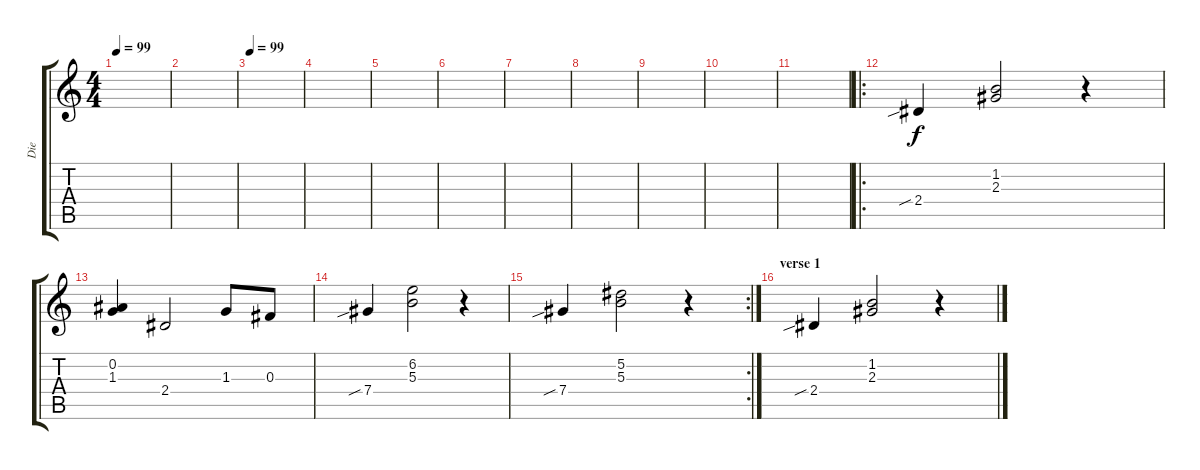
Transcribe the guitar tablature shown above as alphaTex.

\track ("Die" "Die") {instrument electricguitarclean}
\staff {score tabs}
\tuning (Eb4 Bb3 Gb3 Db3 Ab2 Db2) {hide}
\ts (4 4)
\tempo 99
\tempo 80
\tempo 99
\clef g2
\ks c
|
|
\tempo 99
|
|
|
|
|
|
|
|
|
\ro
2.4{sib}.4 (1.2 2.3).2 r.4 |
(0.2 1.3).4 2.4.2 1.3.8 0.3.8 |
7.4{sib}.4 (6.2 5.3).2 r.4 |
\rc 2
7.4{sib}.4 (5.2 5.3).2 r.4 |
\section ("" "verse 1")
2.4{sib}.4 (1.2 2.3).2 r.4
